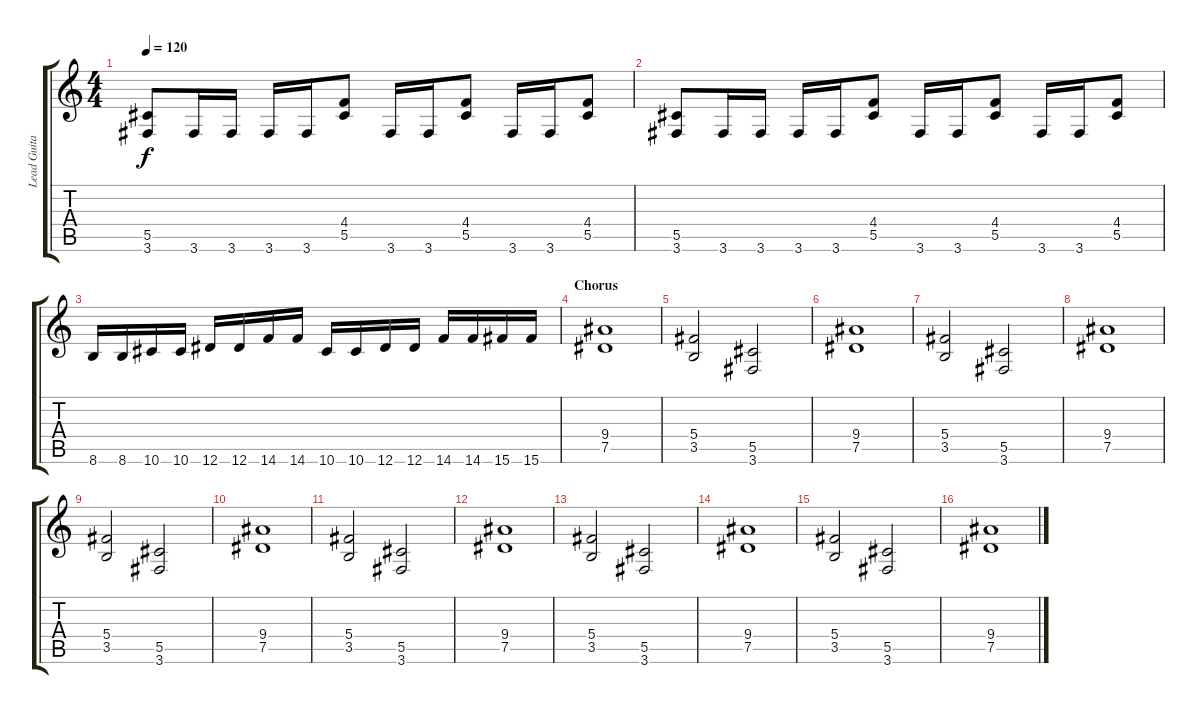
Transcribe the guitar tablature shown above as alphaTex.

\track ("Lead Guitar I" "Lead Guita") {instrument distortionguitar}
\staff {score tabs}
\tuning (Eb4 Bb3 Gb3 Db3 Ab2 Eb2) {hide}
\ts (4 4)
\tempo 120
\clef g2
\ks c
(5.5 3.6).8{dy f} 3.6.16 3.6.16 3.6.16 3.6.16 (4.4 5.5).8 3.6.16 3.6.16 (4.4 5.5).8 3.6.16 3.6.16 (4.4 5.5).8 |
(5.5 3.6).8 3.6.16 3.6.16 3.6.16 3.6.16 (4.4 5.5).8 3.6.16 3.6.16 (4.4 5.5).8 3.6.16 3.6.16 (4.4 5.5).8 |
8.6.16 8.6.16 10.6.16 10.6.16 12.6.16 12.6.16 14.6.16 14.6.16 10.6.16 10.6.16 12.6.16 12.6.16 14.6.16 14.6.16 15.6.16 15.6.16 |
\section ("" "Chorus")
(9.4 7.5).1 |
(5.4 3.5).2 (5.5 3.6).2 |
(9.4 7.5).1 |
(5.4 3.5).2 (5.5 3.6).2 |
(9.4 7.5).1 |
(5.4 3.5).2 (5.5 3.6).2 |
(9.4 7.5).1 |
(5.4 3.5).2 (5.5 3.6).2 |
(9.4 7.5).1 |
(5.4 3.5).2 (5.5 3.6).2 |
(9.4 7.5).1 |
(5.4 3.5).2 (5.5 3.6).2 |
(9.4 7.5).1
